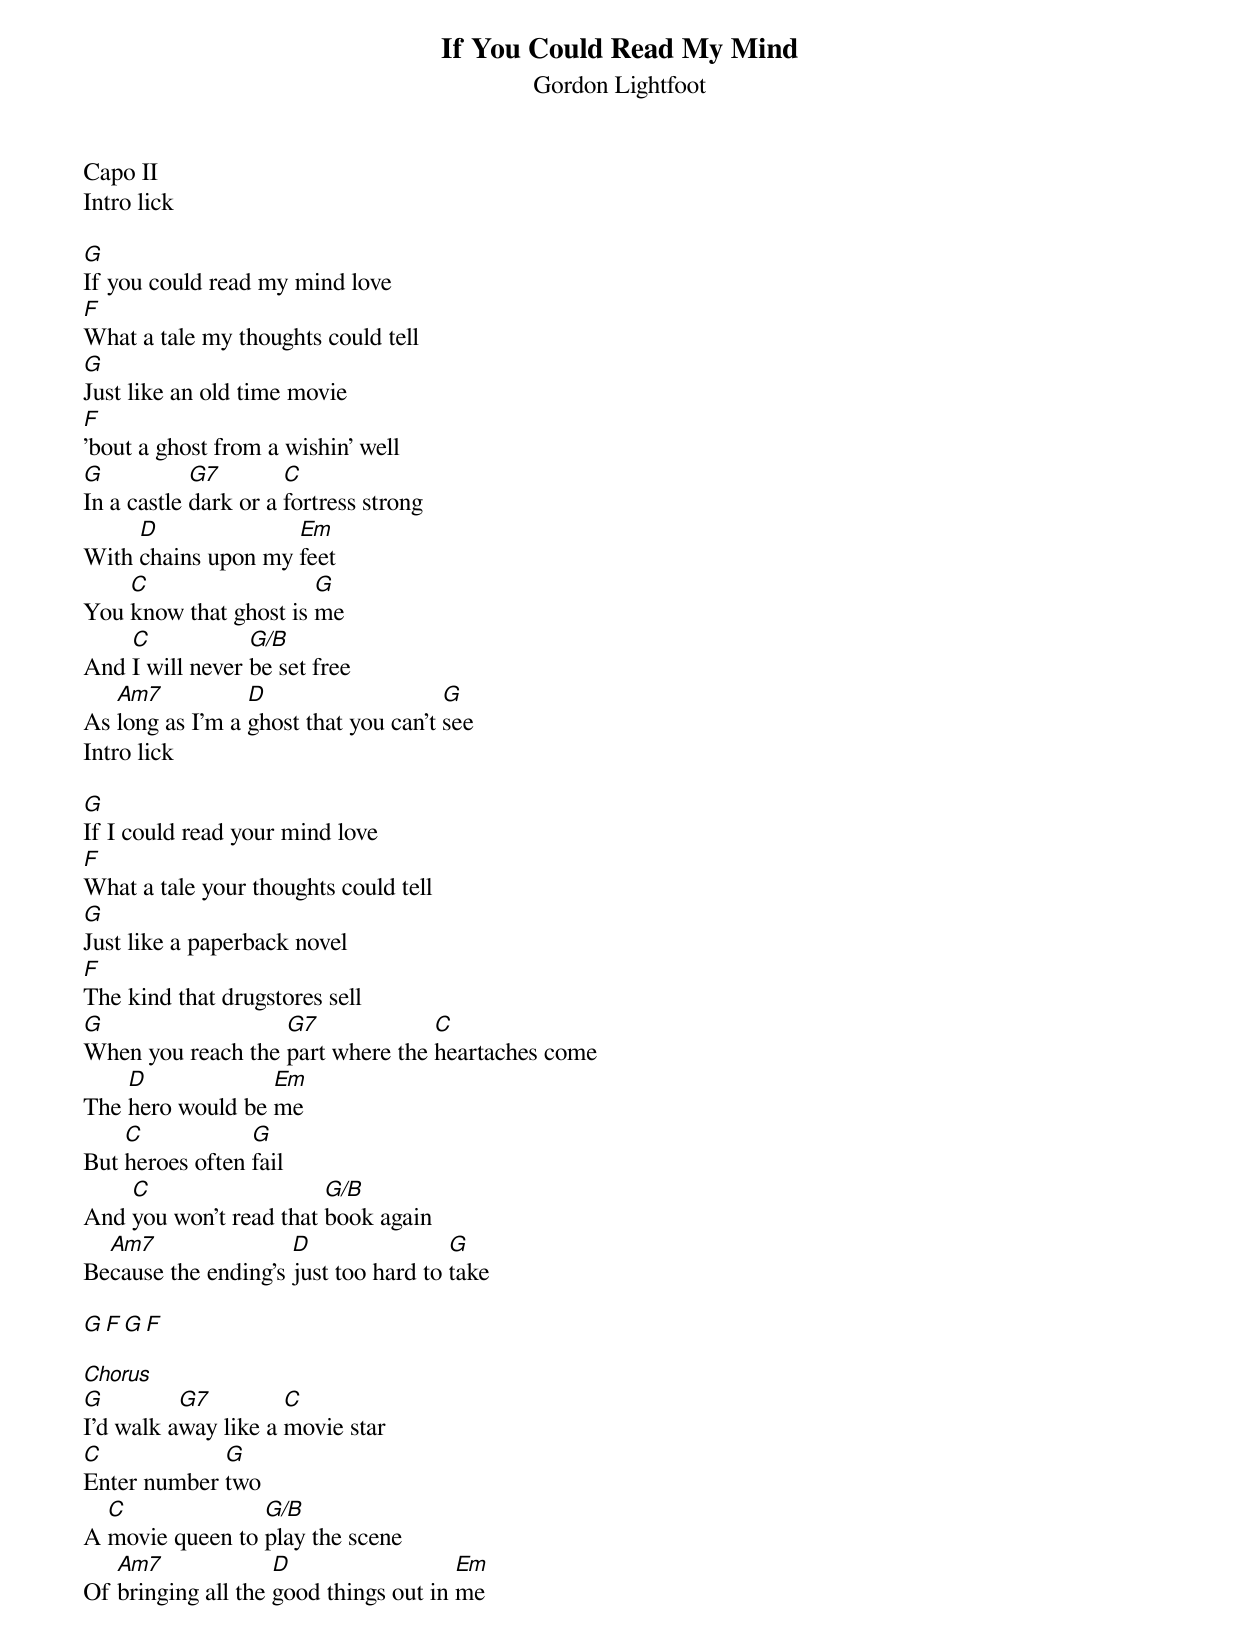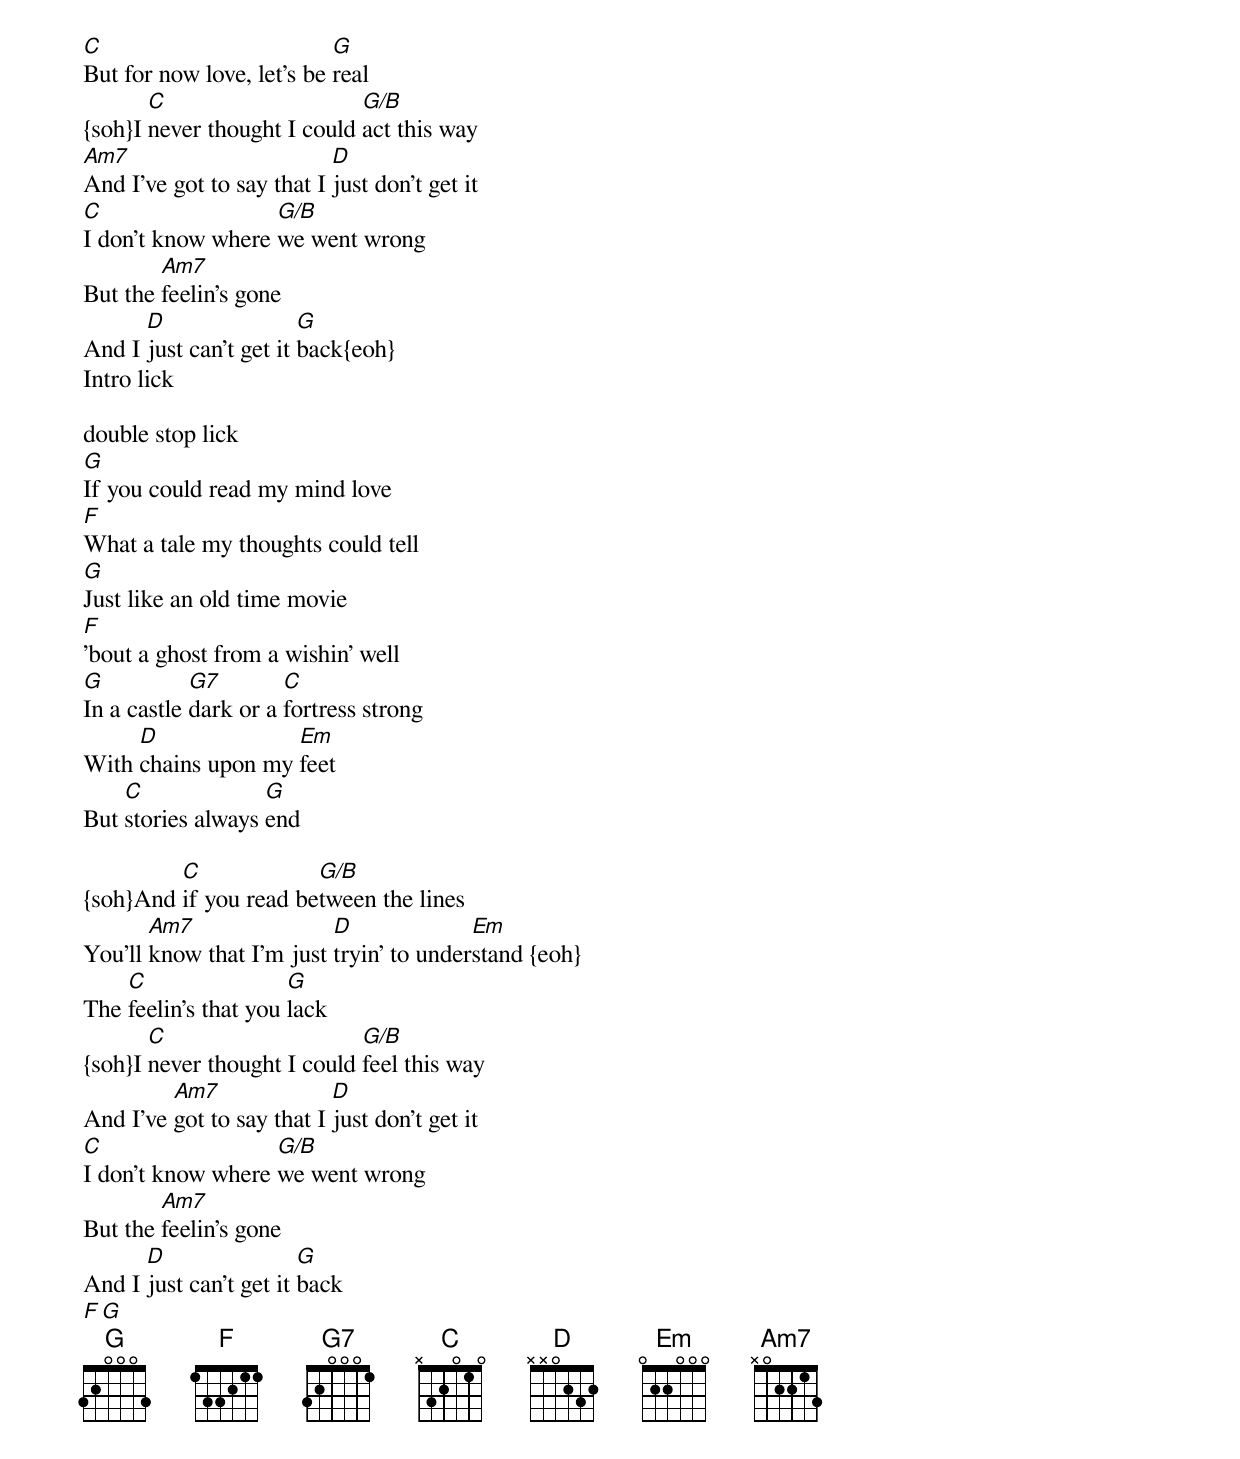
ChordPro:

{title:If You Could Read My Mind}
{subtitle:Gordon Lightfoot}
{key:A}
Capo II
Intro lick

[G]If you could read my mind love
[F]What a tale my thoughts could tell
[G]Just like an old time movie
[F]'bout a ghost from a wishin' well
[G]In a castle [G7]dark or a [C]fortress strong
With [D]chains upon my [Em]feet
You [C]know that ghost is [G]me
And [C]I will never [G/B]be set free
As [Am7]long as I'm a [D]ghost that you can't [G]see
Intro lick

[G]If I could read your mind love
[F]What a tale your thoughts could tell
[G]Just like a paperback novel
[F]The kind that drugstores sell
[G]When you reach the [G7]part where the [C]heartaches come
The [D]hero would be [Em]me
But [C]heroes often [G]fail
And [C]you won't read that [G/B]book again
Be[Am7]cause the ending's [D]just too hard to [G]take

[G][F][G][F]

[Chorus]
[G]I'd walk a[G7]way like a [C]movie star
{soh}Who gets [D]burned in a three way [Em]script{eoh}
[C]Enter number [G]two
A [C]movie queen to [G/B]play the scene
Of [Am7]bringing all the [D]good things out in [Em]me
[C]But for now love, let's be [G]real
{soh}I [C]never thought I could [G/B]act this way
[Am7]And I've got to say that I [D]just don't get it
[C]I don't know where [G/B]we went wrong
But the [Am7]feelin's gone
And I [D]just can't get it [G]back{eoh}
Intro lick

double stop lick
[G]If you could read my mind love
[F]What a tale my thoughts could tell
[G]Just like an old time movie
[F]'bout a ghost from a wishin' well
[G]In a castle [G7]dark or a [C]fortress strong
With [D]chains upon my [Em]feet
But [C]stories always [G]end

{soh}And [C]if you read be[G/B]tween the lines
You'll [Am7]know that I'm just [D]tryin' to under[Em]stand {eoh}
The [C]feelin's that you [G]lack
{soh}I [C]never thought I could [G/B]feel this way
And I've [Am7]got to say that I [D]just don't get it
[C]I don't know where [G/B]we went wrong
But the [Am7]feelin's gone
And I [D]just can't get it [G]back
[F][G]
